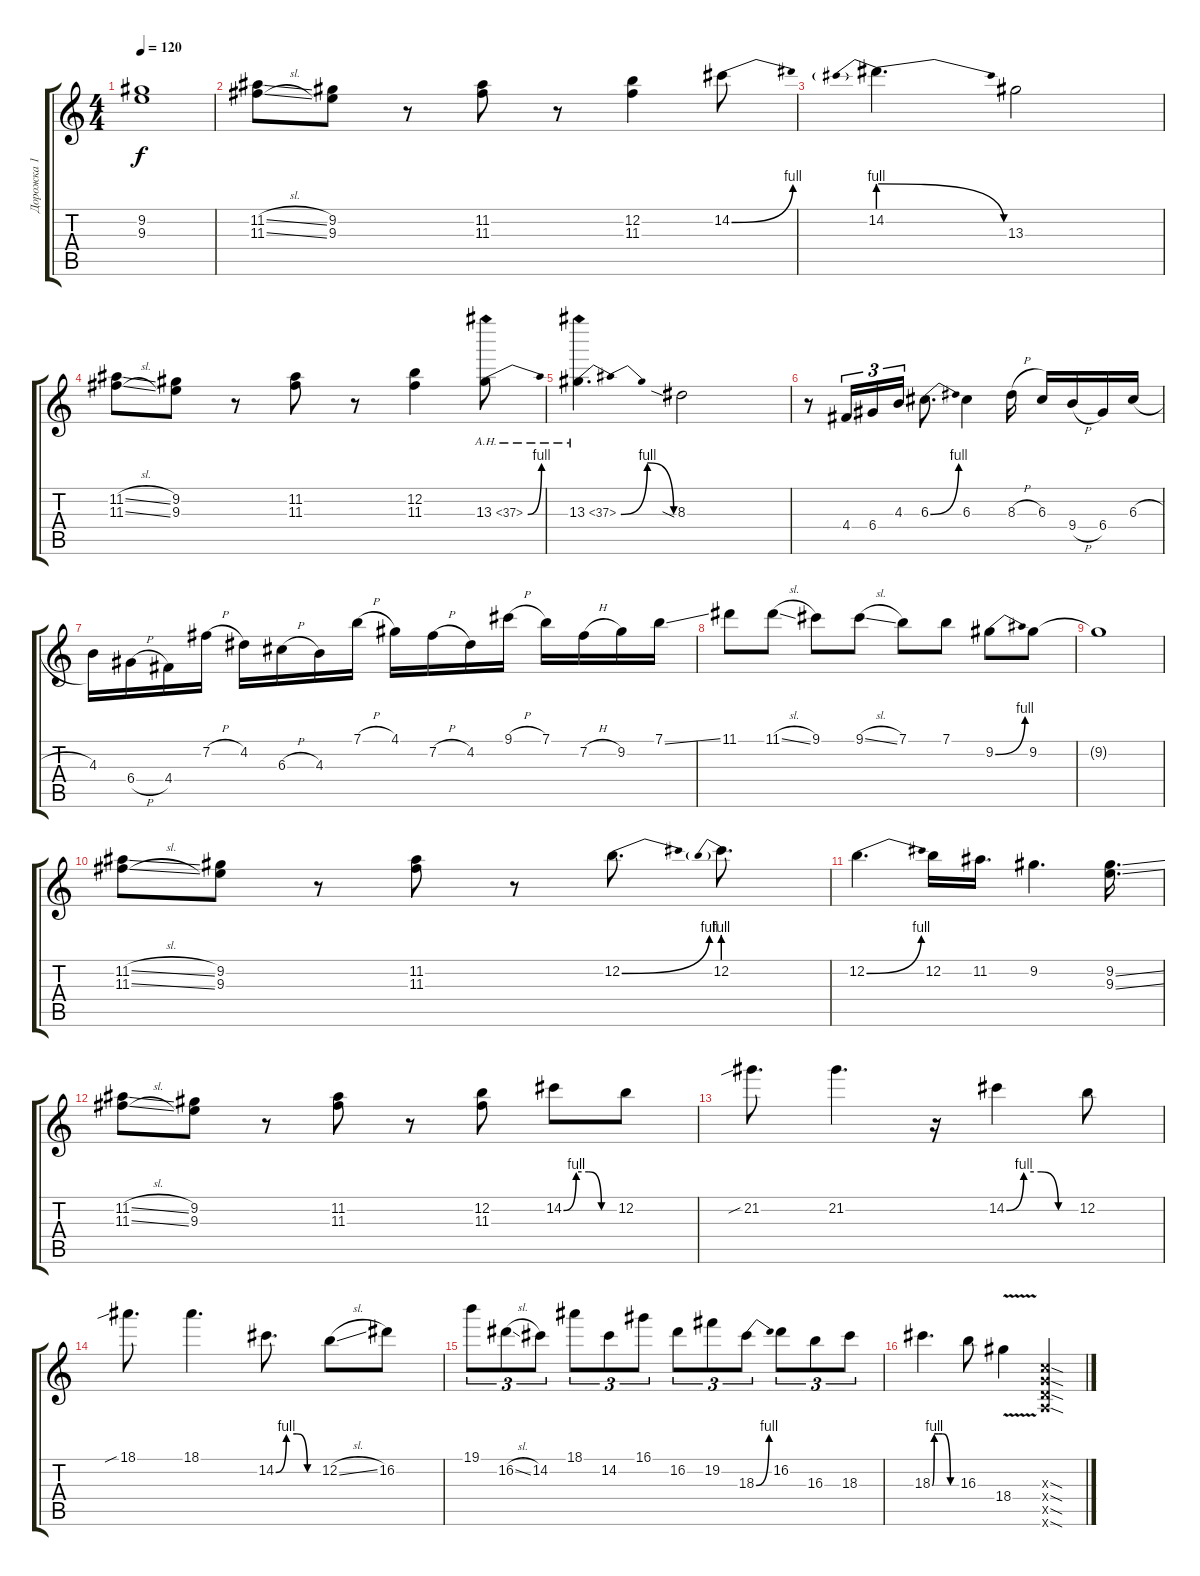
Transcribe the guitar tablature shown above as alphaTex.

\track ("Дорожка 1" "Дорожка 1") {instrument overdrivenguitar}
\staff {score tabs}
\tuning (E4 B3 G3 D3 A2 E2) {hide}
\ts (4 4)
\tempo 120
\clef g2
\ks c
(9.2 9.3).1{dy f} |
(11.2{sl} 11.3{sl}).8 (9.2 9.3).8 r.8 (11.2 11.3).8 r.8 (12.2 11.3).4 14.2{be (bend 0 0 60 4)}.8 |
14.2{be (prebendrelease 0 4 60 0)}.4{d} 13.3.2 |
(11.2{sl} 11.3{sl}).8 (9.2 9.3).8 r.8 (11.2 11.3).8 r.8 (12.2 11.3).4 13.3{be (bend 0 0 60 4) ah 24}.8 |
13.3{be (bendrelease 0 0 15 4 30 4 60 0) ah 24}.4{d} 8.3{sia}.2 |
r.8 4.4.16{tu (3 2)} 6.4.16{tu (3 2)} 4.3.16{tu (3 2)} 6.3{be (bend 0 0 60 4)}.8{d} 6.3.4 8.3{h}.16 6.3.16 9.4{h}.16 6.4.16 6.3{h}.16 |
4.3.16 6.4{h}.16 4.4.16 7.2{h}.16 4.2.16 6.3{h}.16 4.3.16 7.1{h}.16 4.1.16 7.2{h}.16 4.2.16 9.1{h}.16 7.1.16 7.2{h}.16 9.2.16 7.1{ss}.16 |
11.1.8 11.1{sl}.8 9.1.8 9.1{sl}.8 7.1.8 7.1.8 9.2{be (bend 0 0 60 4)}.8 9.2.8 |
9.2{t}.1 |
(11.2{sl} 11.3{sl}).8 (9.2 9.3).8 r.8 (11.2 11.3).8 r.8 12.2{be (bend 0 0 60 4)}.8{d} 12.2{be (prebend 0 4 60 4)}.8{d} |
12.2{be (bend 0 0 60 4)}.4{d} 12.2.16 11.2.16{d} 9.2.4{d} (9.2{ss} 9.3{ss}).16{d} |
(11.2{sl} 11.3{sl}).8 (9.2 9.3).8 r.8 (11.2 11.3).8 r.8 (12.2 11.3).8 14.2{be (custom 0 0 15 4 30 4 45 0 60 0)}.8 12.2.8 |
21.2{sib}.8{d} 21.2.4{d} r.16 14.2{be (custom 0 0 15 4 30 4 45 0 60 0)}.4 12.2.8 |
18.1{sib}.8{d} 18.1.4{d} 14.2{be (custom 0 0 15 4 30 4 45 0 60 0)}.8{d} 12.2{sl}.8 16.2.8 |
19.1.8{tu (3 2)} 16.2{sl}.8{tu (3 2)} 14.2.8{tu (3 2)} 18.1.8{tu (3 2)} 14.2.8{tu (3 2)} 16.1.8{tu (3 2)} 16.2.8{tu (3 2)} 19.2.8{tu (3 2)} 18.3{be (bend 0 0 60 4)}.8{tu (3 2)} 16.2.8{tu (3 2)} 16.3.8{tu (3 2)} 18.3.8{tu (3 2)} |
18.3{be (custom 0 0 5 4 15 4 26 4 45 0 58 0 60 0)}.4{d} 16.3.8 18.4{v}.4 (5.3{sod x} 5.4{sod x} 5.5{sod x} 5.6{sod x}).4
